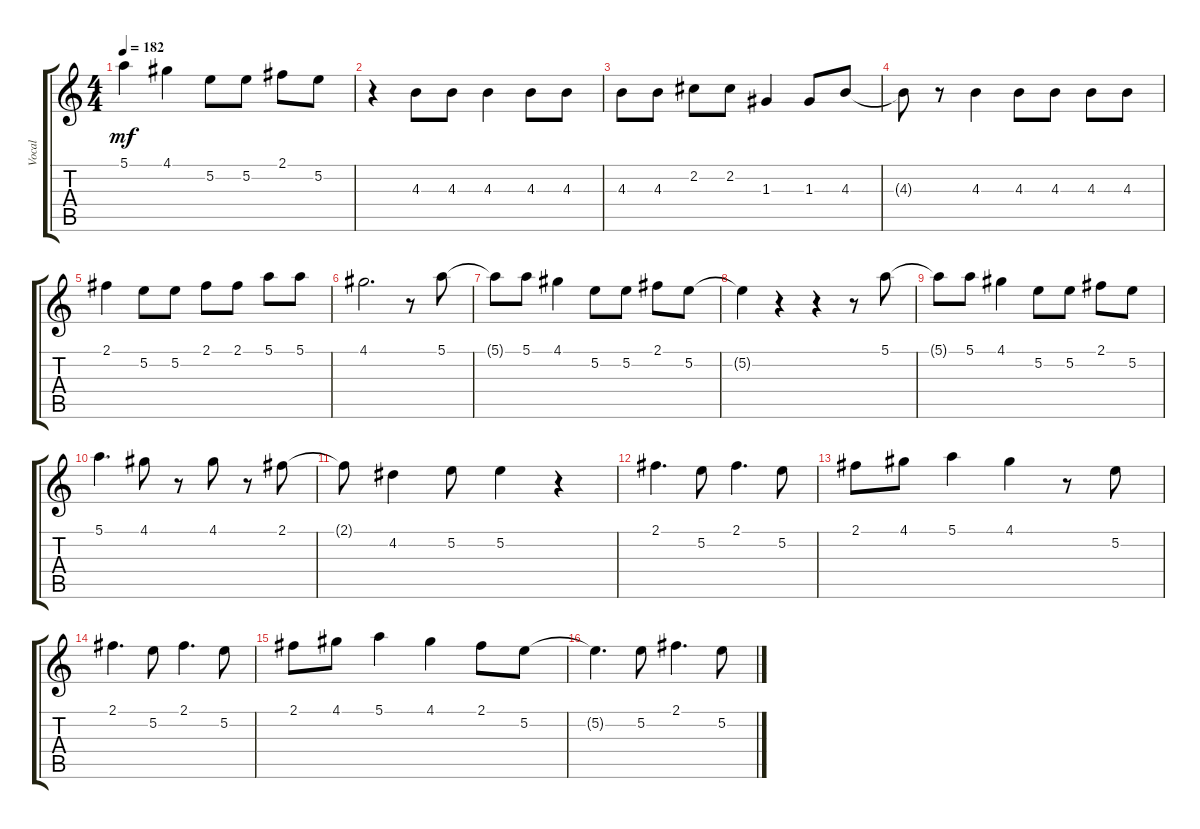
\track ("Vocal" "Vocal") {instrument acousticguitarsteel}
\staff {score tabs}
\tuning (E4 B3 G3 D3 A2 E2) {hide}
\ts (4 4)
\tempo 182
\clef g2
\ks c
5.1{t}.4{dy mf} 4.1.4 5.2.8 5.2.8 2.1.8 5.2.8 |
r.4 4.3.8 4.3.8 4.3.4 4.3.8 4.3.8 |
4.3.8 4.3.8 2.2.8 2.2.8 1.3.4 1.3.8 4.3.8 |
4.3{t}.8 r.8 4.3.4 4.3.8 4.3.8 4.3.8 4.3.8 |
2.1.4 5.2.8 5.2.8 2.1.8 2.1.8 5.1.8 5.1.8 |
4.1.2{d} r.8 5.1.8 |
5.1{t}.8 5.1.8 4.1.4 5.2.8 5.2.8 2.1.8 5.2.8 |
5.2{t}.4 r.4 r.4 r.8 5.1.8 |
5.1{t}.8 5.1.8 4.1.4 5.2.8 5.2.8 2.1.8 5.2.8 |
5.1.4{d} 4.1.8 r.8 4.1.8 r.8 2.1.8 |
2.1{t}.8 4.2.4 5.2.8 5.2.4 r.4 |
2.1.4{d} 5.2.8 2.1.4{d} 5.2.8 |
2.1.8 4.1.8 5.1.4 4.1.4 r.8 5.2.8 |
2.1.4{d} 5.2.8 2.1.4{d} 5.2.8 |
2.1.8 4.1.8 5.1.4 4.1.4 2.1.8 5.2.8 |
5.2{t}.4{d} 5.2.8 2.1.4{d} 5.2.8
